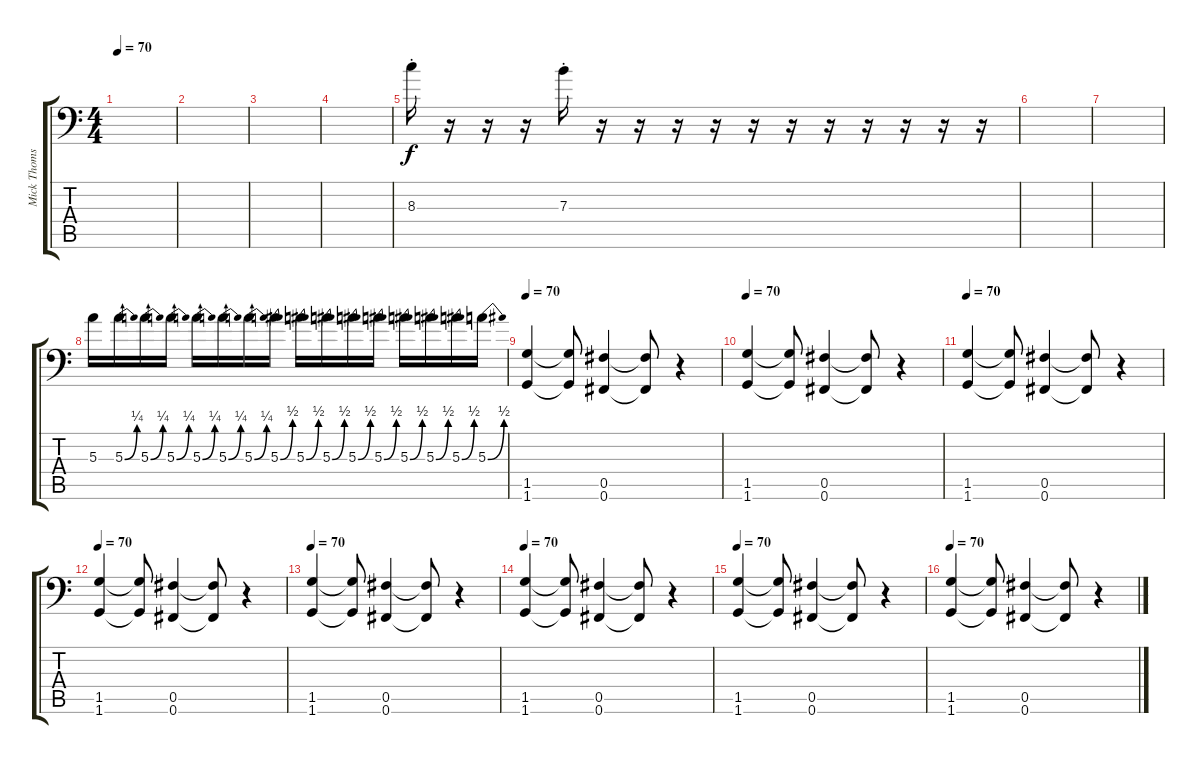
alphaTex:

\track ("Mick Thomson" "Mick Thoms") {instrument distortionguitar}
\staff {score tabs}
\tuning (Db4 Ab3 E3 B2 Gb2 Gb1) {hide}
\ts (4 4)
\tempo 70
\clef f4
\ks c
|
|
|
|
8.3{st}.16 r.16 r.16 r.16 7.3{st}.16 r.16 r.16 r.16 r.16 r.16 r.16 r.16 r.16 r.16 r.16 r.16 |
|
|
5.3.16 5.3{be (bend 0 0 60 1)}.16 5.3{be (bend 0 0 60 1)}.16 5.3{be (bend 0 0 60 1)}.16 5.3{be (bend 0 0 60 1)}.16 5.3{be (bend 0 0 60 1)}.16 5.3{be (bend 0 0 60 1)}.16 5.3{be (bend 0 0 60 2)}.16 5.3{be (bend 0 0 60 2)}.16 5.3{be (bend 0 0 60 2)}.16 5.3{be (bend 0 0 60 2)}.16 5.3{be (bend 0 0 60 2)}.16 5.3{be (bend 0 0 60 2)}.16 5.3{be (bend 0 0 60 2)}.16 5.3{be (bend 0 0 60 2)}.16 5.3{be (bend 0 0 60 2)}.16 |
\tempo 70
(1.5 1.6).4 (1.5{t} 1.6{t}).8 (0.5 0.6).4 (0.5{t} 0.6{t}).8 r.4 |
\tempo 70
(1.5 1.6).4 (1.5{t} 1.6{t}).8 (0.5 0.6).4 (0.5{t} 0.6{t}).8 r.4 |
\tempo 70
(1.5 1.6).4 (1.5{t} 1.6{t}).8 (0.5 0.6).4 (0.5{t} 0.6{t}).8 r.4 |
\tempo 70
(1.5 1.6).4 (1.5{t} 1.6{t}).8 (0.5 0.6).4 (0.5{t} 0.6{t}).8 r.4 |
\tempo 70
(1.5 1.6).4 (1.5{t} 1.6{t}).8 (0.5 0.6).4 (0.5{t} 0.6{t}).8 r.4 |
\tempo 70
(1.5 1.6).4 (1.5{t} 1.6{t}).8 (0.5 0.6).4 (0.5{t} 0.6{t}).8 r.4 |
\tempo 70
(1.5 1.6).4 (1.5{t} 1.6{t}).8 (0.5 0.6).4 (0.5{t} 0.6{t}).8 r.4 |
\tempo 70
(1.5 1.6).4 (1.5{t} 1.6{t}).8 (0.5 0.6).4 (0.5{t} 0.6{t}).8 r.4
